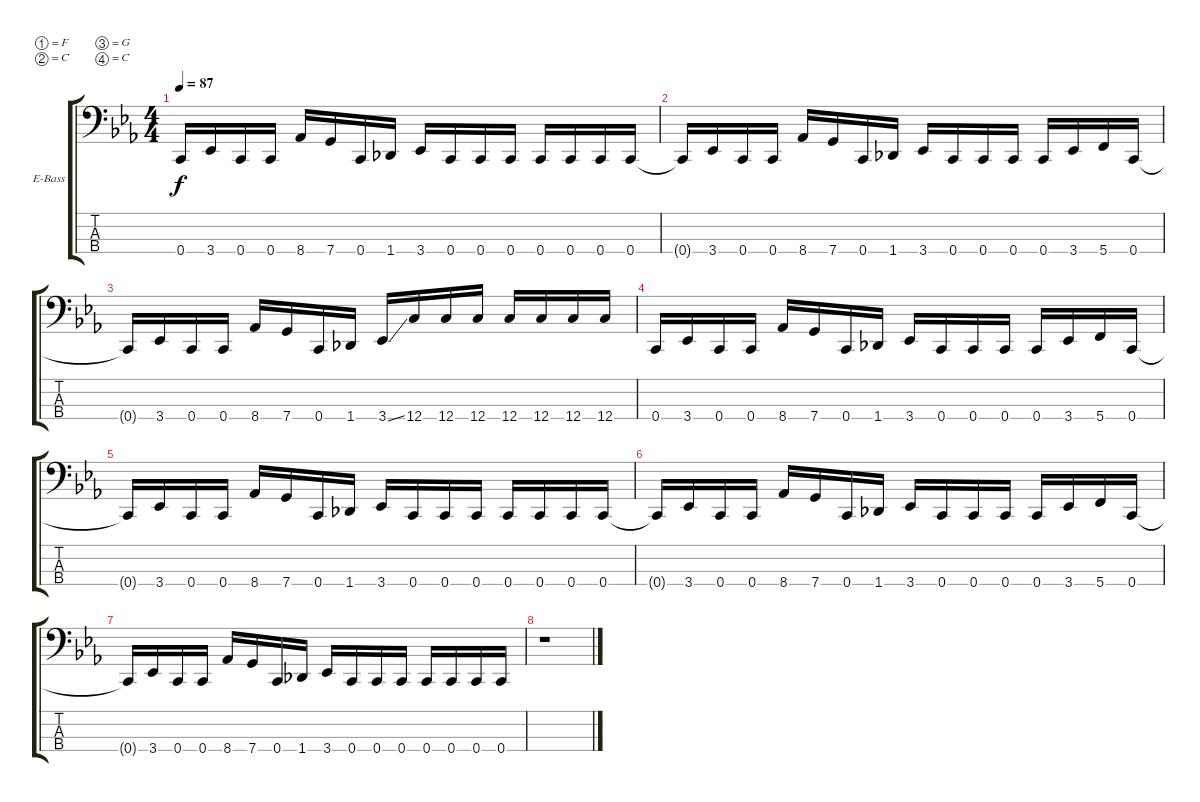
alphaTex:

\bracketExtendMode groupsimilarinstruments
\firstSystemTrackNameOrientation horizontal
\otherSystemsTrackNameOrientation horizontal
\track ("John Moyer" "E-Bass") {instrument electricbassfinger}
\staff {score tabs}
\tuning (F2 C2 G1 C1)
\ts (4 4)
\tempo 87
\clef f4
\ks cminor
0.4{t}.16{dy f} 3.4.16 0.4.16 0.4.16 8.4.16 7.4.16 0.4.16 1.4.16 3.4.16 0.4.16 0.4.16 0.4.16 0.4.16 0.4.16 0.4.16 0.4.16 |
0.4{t}.16 3.4.16 0.4.16 0.4.16 8.4.16 7.4.16 0.4.16 1.4.16 3.4.16 0.4.16 0.4.16 0.4.16 0.4.16 3.4.16 5.4.16 0.4.16 |
0.4{t}.16 3.4.16 0.4.16 0.4.16 8.4.16 7.4.16 0.4.16 1.4.16 3.4{ss}.16 12.4.16 12.4.16 12.4.16 12.4.16 12.4.16 12.4.16 12.4.16 |
0.4.16 3.4.16 0.4.16 0.4.16 8.4.16 7.4.16 0.4.16 1.4.16 3.4.16 0.4.16 0.4.16 0.4.16 0.4.16 3.4.16 5.4.16 0.4.16 |
0.4{t}.16 3.4.16 0.4.16 0.4.16 8.4.16 7.4.16 0.4.16 1.4.16 3.4.16 0.4.16 0.4.16 0.4.16 0.4.16 0.4.16 0.4.16 0.4.16 |
0.4{t}.16 3.4.16 0.4.16 0.4.16 8.4.16 7.4.16 0.4.16 1.4.16 3.4.16 0.4.16 0.4.16 0.4.16 0.4.16 3.4.16 5.4.16 0.4.16 |
0.4{t}.16 3.4.16 0.4.16 0.4.16 8.4.16 7.4.16 0.4.16 1.4.16 3.4.16 0.4.16 0.4.16 0.4.16 0.4.16 0.4.16 0.4.16 0.4.16 |
r.1
